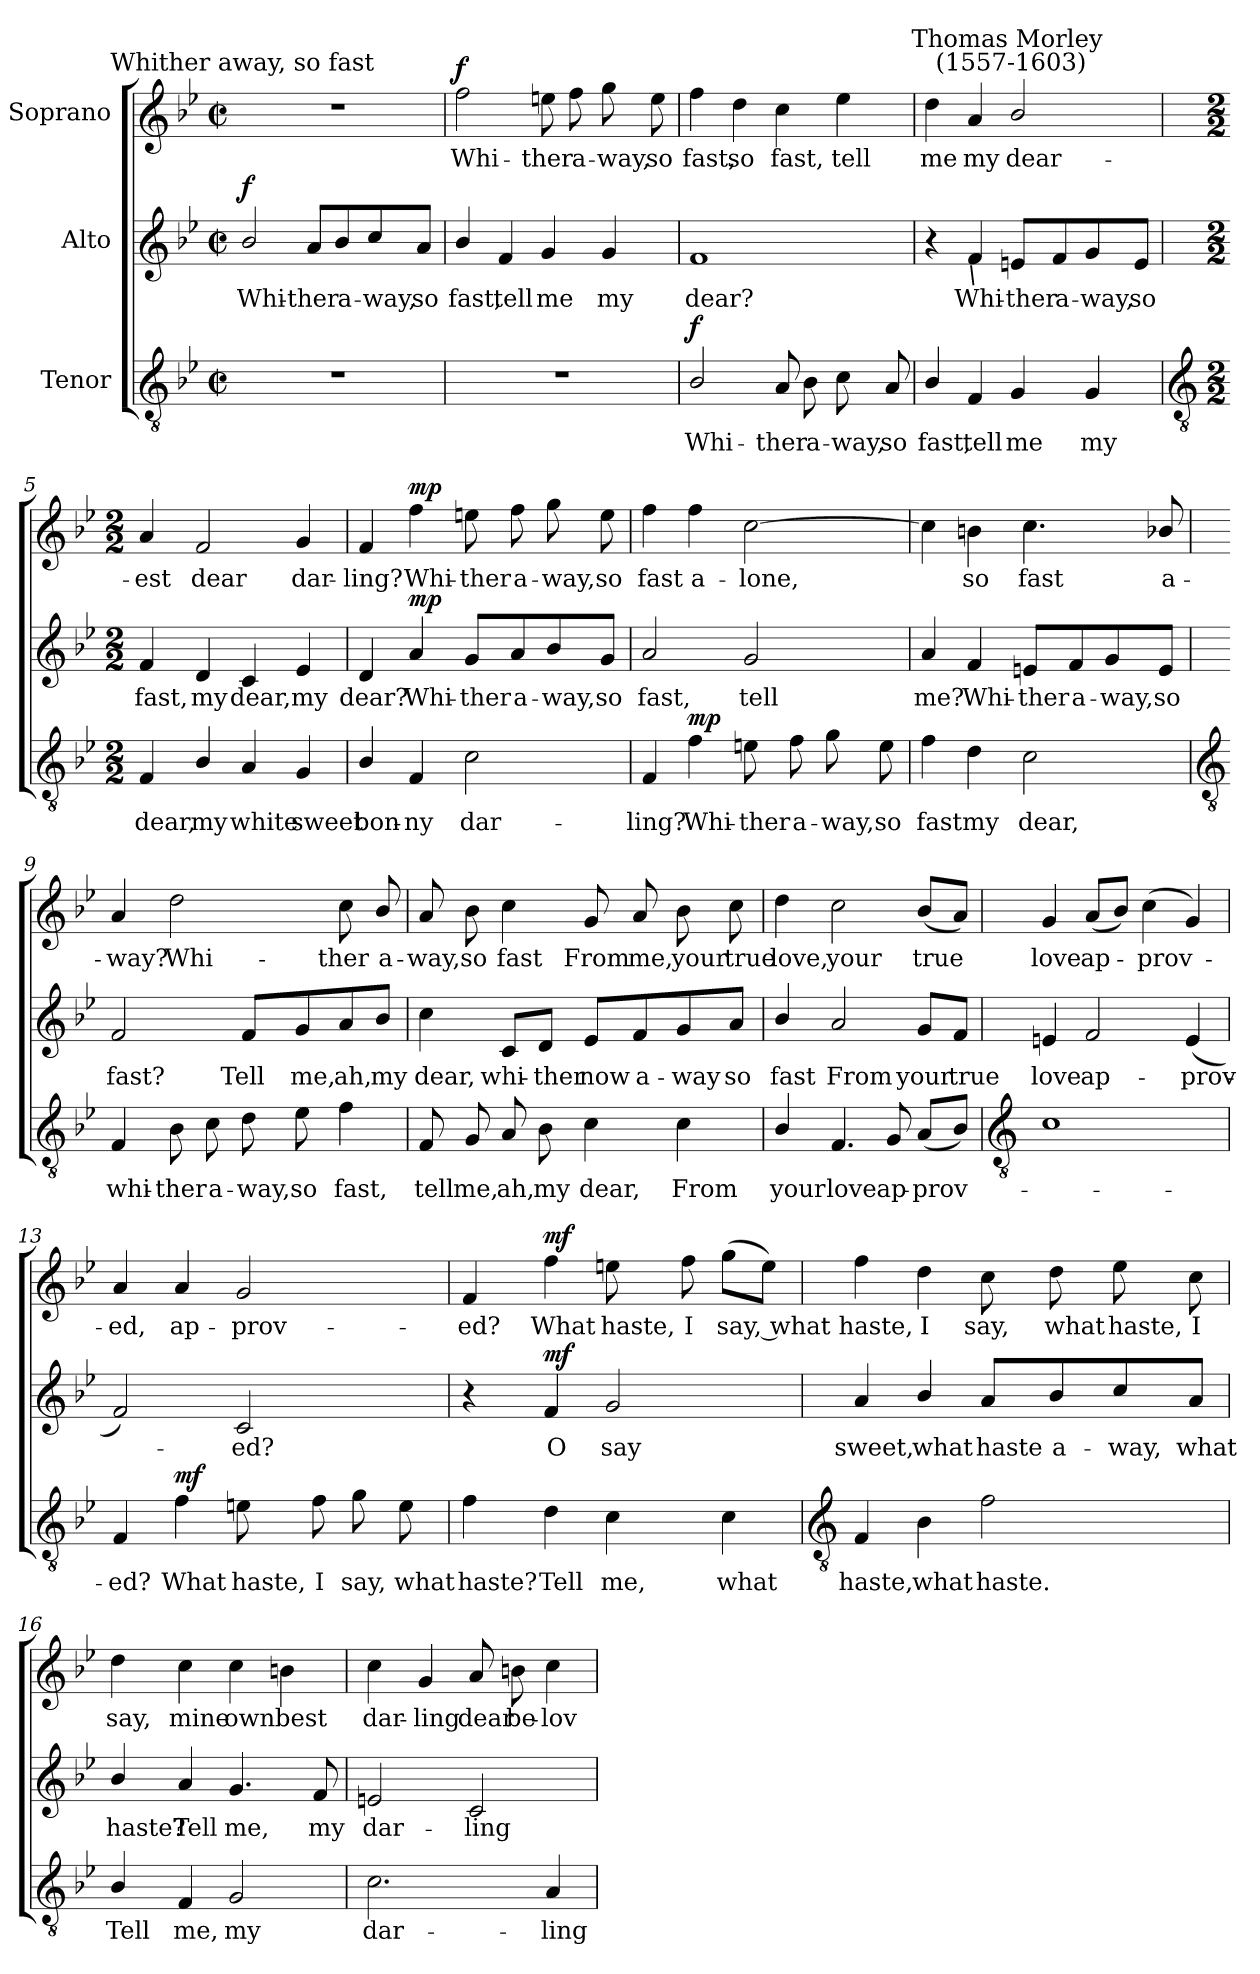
**kern	**text	**dynam	**kern	**text	**dynam	**kern	**text	**dynam
*part3	*part3	*part3	*part2	*part2	*part2	*part1	*part1	*part1
*staff3	*staff3	*staff3	*staff2	*staff2	*staff2	*staff1	*staff1	*staff1
*I"Tenor	*	*	*I"Alto	*	*	*I"Soprano	*	*
*clefGv2	*	*	*clefG2	*	*	*clefG2	*	*
*k[b-e-]	*	*	*k[b-e-]	*	*	*k[b-e-]	*	*
*B-:	*	*	*B-:	*	*	*B-:	*	*
*M2/2	*	*	*M2/2	*	*	*M2/2	*	*
*met(c|)	*	*	*met(c|)	*	*	*met(c|)	*	*
=1	=1	=1	=1	=1	=1	=1	=1	=1
!	!	!	!	!	!	!LO:TX:a:cj:t=Whither away, so fast	!	!
!	!	!	!	!LO:LY:b	!LO:DY:b	!	!	!
1r	.	.	2b-/	Whi-	f	1r	.	.
!	!	!	!	!LO:LY:b	!	!	!	!
.	.	.	8a/L	-ther	.	.	.	.
!	!	!	!	!LO:LY:b	!	!	!	!
.	.	.	8b-/	a-	.	.	.	.
!	!	!	!	!LO:LY:b	!	!	!	!
.	.	.	8cc/	-way,	.	.	.	.
!	!	!	!	!LO:LY:b	!	!	!	!
.	.	.	8a/J	so	.	.	.	.
=2	=2	=2	=2	=2	=2	=2	=2	=2
!	!	!	!	!LO:LY:b	!	!	!LO:LY:b	!LO:DY:b
1r	.	.	4b-/	fast,	.	2ff	Whi-	f
!	!	!	!	!LO:LY:b	!	!	!	!
.	.	.	4f	tell	.	.	.	.
!	!	!	!	!LO:LY:b	!	!	!LO:LY:b	!
.	.	.	4g	me	.	8een	-ther	.
!	!	!	!	!	!	!	!LO:LY:b	!
.	.	.	.	.	.	8ff	a-	.
!	!	!	!	!LO:LY:b	!	!	!LO:LY:b	!
.	.	.	4g	my	.	8gg	-way,	.
!	!	!	!	!	!	!	!LO:LY:b	!
.	.	.	.	.	.	8ee	so	.
=3	=3	=3	=3	=3	=3	=3	=3	=3
!	!LO:LY:b	!LO:DY:b	!	!LO:LY:b	!	!	!LO:LY:b	!
2B-/	Whi-	f	1f	dear?	.	4ff	fast,	.
!	!	!	!	!	!	!	!LO:LY:b	!
.	.	.	.	.	.	4dd	so	.
!	!LO:LY:b	!	!	!	!	!	!LO:LY:b	!
8A	-ther	.	.	.	.	4cc	fast,	.
!	!LO:LY:b	!	!	!	!	!	!	!
8B-	a-	.	.	.	.	.	.	.
!	!LO:LY:b	!	!	!	!	!	!LO:LY:b	!
8c	-way,	.	.	.	.	4ee-	tell	.
!	!LO:LY:b	!	!	!	!	!	!	!
8A	so	.	.	.	.	.	.	.
=4	=4	=4	=4	=4	=4	=4	=4	=4
!	!LO:LY:b	!	!	!	!	!	!LO:LY:b	!
4B-/	fast,	.	4r	.	.	4dd	me	.
!	!	!	!LO:TX:b:i:t=\	!	!	!	!	!
!	!LO:LY:b	!	!	!LO:LY:b	!	!	!LO:LY:b	!
4F	tell	.	4f	Whi-	.	4a	my	.
!	!	!	!	!	!	!LO:TX:a:cj:t=Thomas Morley \n(1557-1603)	!	!
!	!LO:LY:b	!	!	!LO:LY:b	!	!	!LO:LY:b	!
4G	me	.	8en/L	-ther	.	2b-/	dear-	.
!	!	!	!	!LO:LY:b	!	!	!	!
.	.	.	8f/	a-	.	.	.	.
!	!LO:LY:b	!	!	!LO:LY:b	!	!	!	!
4G	my	.	8g/	-way,	.	.	.	.
!	!	!	!	!LO:LY:b	!	!	!	!
.	.	.	8e/J	so	.	.	.	.
!!LO:LB:g=z
=5	=5	=5	=5	=5	=5	=5	=5	=5
*clefGv2	*	*	*	*	*	*	*	*
*M2/2	*	*	*M2/2	*	*	*M2/2	*	*
!	!LO:LY:b	!	!	!LO:LY:b	!	!	!LO:LY:b	!
4F	dear,	.	4f	fast,	.	4a	-est	.
!	!LO:LY:b	!	!	!LO:LY:b	!	!	!LO:LY:b	!
4B-/	my	.	4d	my	.	2f	dear	.
!	!LO:LY:b	!	!	!LO:LY:b	!	!	!	!
4A	white	.	4c	dear,	.	.	.	.
!	!LO:LY:b	!	!	!LO:LY:b	!	!	!LO:LY:b	!
4G	sweet	.	4e-	my	.	4g	dar-	.
=6	=6	=6	=6	=6	=6	=6	=6	=6
!	!LO:LY:b	!	!	!LO:LY:b	!	!	!LO:LY:b	!
4B-/	bon-	.	4d	dear?	.	4f	-ling?	.
!	!LO:LY:b	!	!	!LO:LY:b	!LO:DY:b	!	!LO:LY:b	!LO:DY:b
4F	-ny	.	4a	Whi-	mp	4ff	Whi-	mp
!	!LO:LY:b	!	!	!LO:LY:b	!	!	!LO:LY:b	!
2c	dar-	.	8g/L	-ther	.	8een	-ther	.
!	!	!	!	!LO:LY:b	!	!	!LO:LY:b	!
.	.	.	8a/	a-	.	8ff	a-	.
!	!	!	!	!LO:LY:b	!	!	!LO:LY:b	!
.	.	.	8b-/	-way,	.	8gg	-way,	.
!	!	!	!	!LO:LY:b	!	!	!LO:LY:b	!
.	.	.	8g/J	so	.	8ee	so	.
=7	=7	=7	=7	=7	=7	=7	=7	=7
!	!LO:LY:b	!	!	!LO:LY:b	!	!	!LO:LY:b	!
4F	-ling?	.	2a	fast,	.	4ff	fast	.
!	!LO:LY:b	!LO:DY:b	!	!	!	!	!LO:LY:b	!
4f	Whi-	mp	.	.	.	4ff	a-	.
!	!LO:LY:b	!	!	!LO:LY:b	!	!	!LO:LY:b	!
8en	-ther	.	2g	tell	.	[2cc	-lone,	.
!	!LO:LY:b	!	!	!	!	!	!	!
8f	a-	.	.	.	.	.	.	.
!	!LO:LY:b	!	!	!	!	!	!	!
8g	-way,	.	.	.	.	.	.	.
!	!LO:LY:b	!	!	!	!	!	!	!
8e	so	.	.	.	.	.	.	.
=8	=8	=8	=8	=8	=8	=8	=8	=8
!	!LO:LY:b	!	!	!LO:LY:b	!	!	!	!
4f	fast	.	4a	me?	.	4cc]	.	.
!	!LO:LY:b	!	!	!LO:LY:b	!	!	!LO:LY:b	!
4d	my	.	4f	Whi-	.	4bn	so	.
!	!LO:LY:b	!	!	!LO:LY:b	!	!	!LO:LY:b	!
2c	dear,	.	8en/L	-ther	.	4.cc	fast	.
!	!	!	!	!LO:LY:b	!	!	!	!
.	.	.	8f/	a-	.	.	.	.
!	!	!	!	!LO:LY:b	!	!	!	!
.	.	.	8g/	-way,	.	.	.	.
!	!	!	!	!LO:LY:b	!	!	!LO:LY:b	!
.	.	.	8e/J	so	.	8b-X/	a-	.
!!LO:LB:g=z
=9	=9	=9	=9	=9	=9	=9	=9	=9
*clefGv2	*	*	*	*	*	*	*	*
!	!LO:LY:b	!	!	!LO:LY:b	!	!	!LO:LY:b	!
4F	whi-	.	2f	fast?	.	4a	-way?	.
!	!LO:LY:b	!	!	!	!	!	!LO:LY:b	!
8B-	-ther	.	.	.	.	2dd	Whi-	.
!	!LO:LY:b	!	!	!	!	!	!	!
8c	a-	.	.	.	.	.	.	.
!	!LO:LY:b	!	!	!LO:LY:b	!	!	!	!
8d	-way,	.	8f/L	Tell	.	.	.	.
!	!LO:LY:b	!	!	!LO:LY:b	!	!	!	!
8e-	so	.	8g/	me,	.	.	.	.
!	!LO:LY:b	!	!	!LO:LY:b	!	!	!LO:LY:b	!
4f	fast,	.	8a/	ah,	.	8cc	-ther	.
!	!	!	!	!LO:LY:b	!	!	!LO:LY:b	!
.	.	.	8b-/J	my	.	8b-/	a-	.
=10	=10	=10	=10	=10	=10	=10	=10	=10
!	!LO:LY:b	!	!	!LO:LY:b	!	!	!LO:LY:b	!
8F	tell	.	4cc	dear,	.	8a	-way,	.
!	!LO:LY:b	!	!	!	!	!	!LO:LY:b	!
8G	me,	.	.	.	.	8b-	so	.
!	!LO:LY:b	!	!	!LO:LY:b	!	!	!LO:LY:b	!
8A	ah,	.	8c/L	whi-	.	4cc	fast	.
!	!LO:LY:b	!	!	!LO:LY:b	!	!	!	!
8B-	my	.	8d/J	-ther	.	.	.	.
!	!LO:LY:b	!	!	!LO:LY:b	!	!	!LO:LY:b	!
4c	dear,	.	8e-/L	now	.	8g	From	.
!	!	!	!	!LO:LY:b	!	!	!LO:LY:b	!
.	.	.	8f/	a-	.	8a	me,	.
!	!LO:LY:b	!	!	!LO:LY:b	!	!	!LO:LY:b	!
4c	From	.	8g/	-way	.	8b-	your	.
!	!	!	!	!LO:LY:b	!	!	!LO:LY:b	!
.	.	.	8a/J	so	.	8cc	true	.
=11	=11	=11	=11	=11	=11	=11	=11	=11
!	!LO:LY:b	!	!	!LO:LY:b	!	!	!LO:LY:b	!
4B-/	your	.	4b-/	fast	.	4dd	love,	.
!	!LO:LY:b	!	!	!LO:LY:b	!	!	!LO:LY:b	!
4.F	love	.	2a	From	.	2cc	your	.
!	!LO:LY:b	!	!	!	!	!	!	!
8G	ap-	.	.	.	.	.	.	.
!	!LO:LY:b	!	!	!LO:LY:b	!	!	!LO:LY:b	!
(<8AL	-prov-	.	8g/L	your	.	(<8b-L	true	.
!	!	!	!	!LO:LY:b	!	!	!	!
8B-J)	.	.	8f/J	true	.	8aJ)	.	.
!!LO:LB:g=z
=12	=12	=12	=12	=12	=12	=12	=12	=12
*clefGv2	*	*	*	*	*	*	*	*
!	!	!	!	!LO:LY:b	!	!	!LO:LY:b	!
1c	.	.	4en	love	.	4g	love	.
!	!	!	!	!LO:LY:b	!	!	!LO:LY:b	!
.	.	.	2f	ap-	.	(<8aL	ap-	.
.	.	.	.	.	.	8b-J)	.	.
!	!	!	!	!	!	!	!LO:LY:b	!
.	.	.	.	.	.	(<4cc	prov-	.
!	!	!	!	!LO:LY:b	!	!	!	!
.	.	.	(<4e	-prov-	.	4g)	.	.
=13	=13	=13	=13	=13	=13	=13	=13	=13
!	!LO:LY:b	!	!	!	!	!	!LO:LY:b	!
4F	ed?	.	2f)	.	.	4a	ed,	.
!	!LO:LY:b	!LO:DY:b	!	!	!	!	!LO:LY:b	!
4f	What	mf	.	.	.	4a	ap-	.
!	!LO:LY:b	!	!	!LO:LY:b	!	!	!LO:LY:b	!
8en	haste,	.	2c	ed?	.	2g	-prov-	.
!	!LO:LY:b	!	!	!	!	!	!	!
8f	I	.	.	.	.	.	.	.
!	!LO:LY:b	!	!	!	!	!	!	!
8g	say,	.	.	.	.	.	.	.
!	!LO:LY:b	!	!	!	!	!	!	!
8e	what	.	.	.	.	.	.	.
=14	=14	=14	=14	=14	=14	=14	=14	=14
!	!LO:LY:b	!	!	!	!	!	!LO:LY:b	!
4f	haste?	.	4r	.	.	4f	-ed?	.
!	!LO:LY:b	!	!	!LO:LY:b	!LO:DY:b	!	!LO:LY:b	!LO:DY:b
4d	Tell	.	4f	O	mf	4ff	What	mf
!	!LO:LY:b	!	!	!LO:LY:b	!	!	!LO:LY:b	!
4c	me,	.	2g	say	.	8een	haste,	.
!	!	!	!	!	!	!	!LO:LY:b	!
.	.	.	.	.	.	8ff	I	.
!	!LO:LY:b	!	!	!	!	!	!LO:LY:b	!
4c	what	.	.	.	.	(>8ggL	say, what	.
.	.	.	.	.	.	8eeJ)	.	.
!!LO:LB:g=z
=15	=15	=15	=15	=15	=15	=15	=15	=15
*clefGv2	*	*	*	*	*	*	*	*
!	!LO:LY:b	!	!	!LO:LY:b	!	!	!LO:LY:b	!
4F	haste,	.	4a	sweet,	.	4ff	haste,	.
!	!LO:LY:b	!	!	!LO:LY:b	!	!	!LO:LY:b	!
4B-	what	.	4b-/	what	.	4dd	I	.
!	!LO:LY:b	!	!	!LO:LY:b	!	!	!LO:LY:b	!
2f	haste.	.	8a/L	haste	.	8cc	say,	.
!	!	!	!	!LO:LY:b	!	!	!LO:LY:b	!
.	.	.	8b-/	a-	.	8dd	what	.
!	!	!	!	!LO:LY:b	!	!	!LO:LY:b	!
.	.	.	8cc/	-way,	.	8ee-	haste,	.
!	!	!	!	!LO:LY:b	!	!	!LO:LY:b	!
.	.	.	8a/J	what	.	8cc	I	.
=16	=16	=16	=16	=16	=16	=16	=16	=16
!	!LO:LY:b	!	!	!LO:LY:b	!	!	!LO:LY:b	!
4B-/	Tell	.	4b-/	haste?	.	4dd	say,	.
!	!LO:LY:b	!	!	!LO:LY:b	!	!	!LO:LY:b	!
4F	me,	.	4a	Tell	.	4cc	mine	.
!	!LO:LY:b	!	!	!LO:LY:b	!	!	!LO:LY:b	!
2G	my	.	4.g	me,	.	4cc	own	.
!	!	!	!	!	!	!	!LO:LY:b	!
.	.	.	.	.	.	4bn	best	.
!	!	!	!	!LO:LY:b	!	!	!	!
.	.	.	8f	my	.	.	.	.
=17	=17	=17	=17	=17	=17	=17	=17	=17
!	!LO:LY:b	!	!	!LO:LY:b	!	!	!LO:LY:b	!
2.c	dar-	.	2en	dar-	.	4cc	dar-	.
!	!	!	!	!	!	!	!LO:LY:b	!
.	.	.	.	.	.	4g	-ling	.
!	!	!	!	!LO:LY:b	!	!	!LO:LY:b	!
.	.	.	2c	-ling	.	8a	dear	.
!	!	!	!	!	!	!	!LO:LY:b	!
.	.	.	.	.	.	8bn	be-	.
!	!LO:LY:b	!	!	!	!	!	!LO:LY:b	!
4A	-ling	.	.	.	.	4cc	-lov-	.
=	=	=	=	=	=	=	=	=
*-	*-	*-	*-	*-	*-	*-	*-	*-
